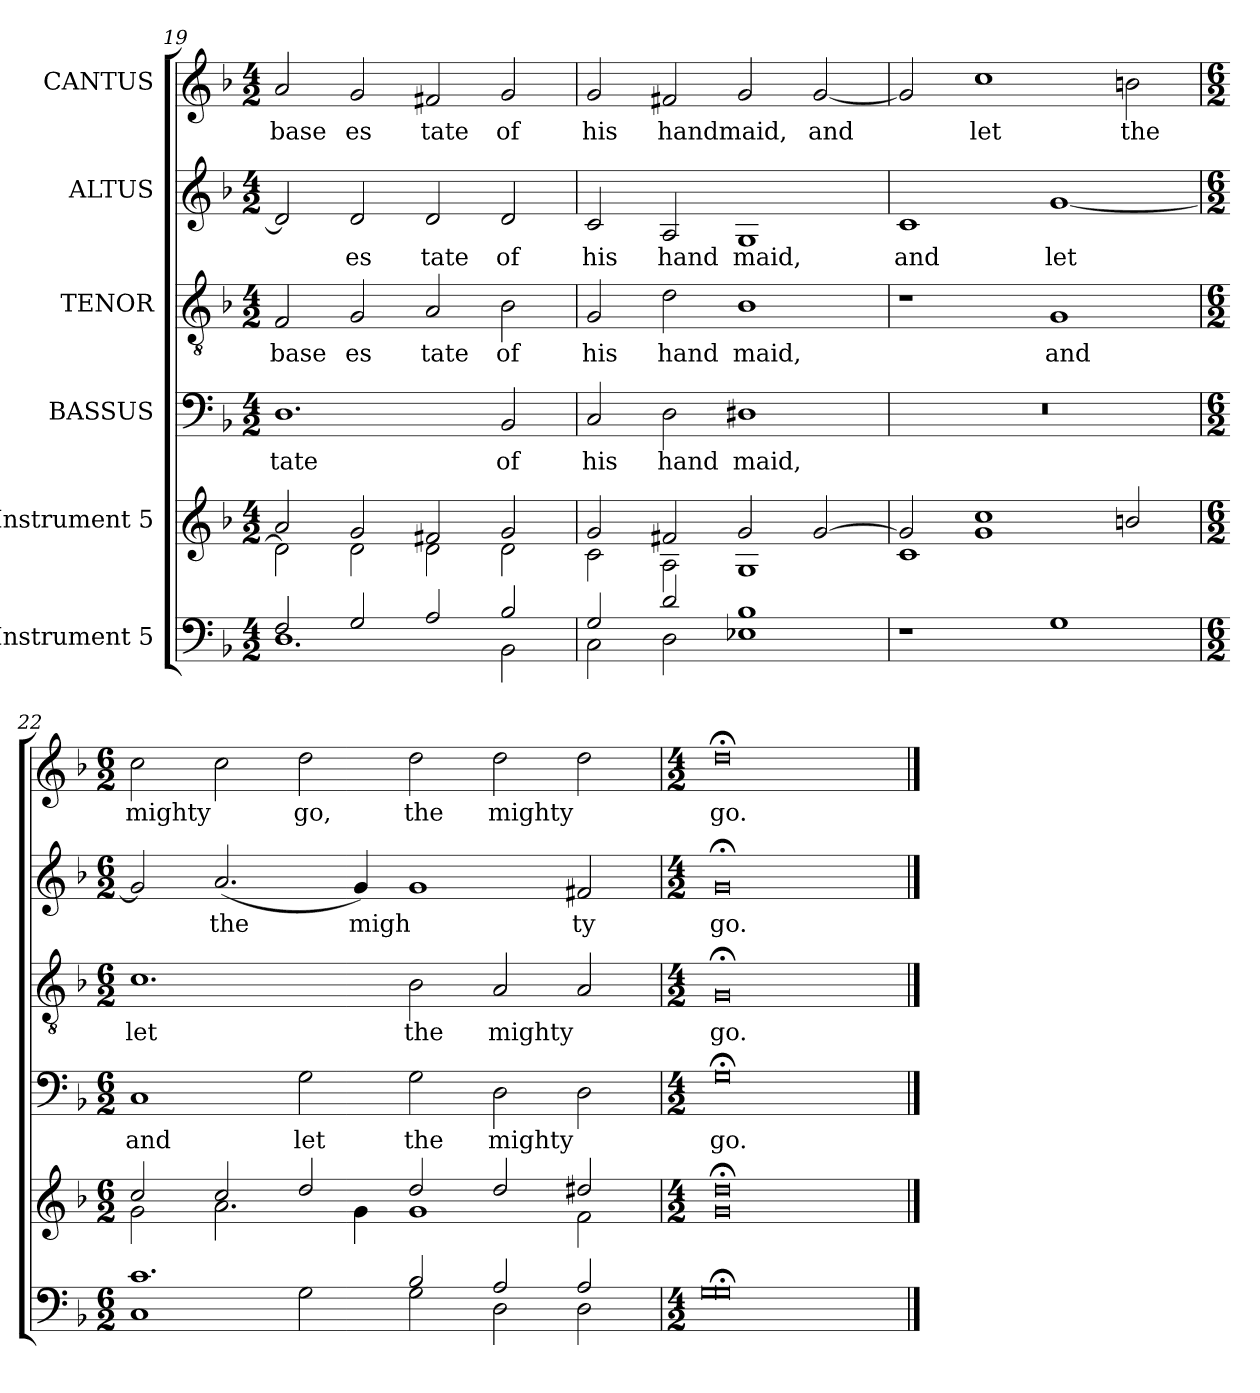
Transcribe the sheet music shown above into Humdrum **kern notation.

**kern	**kern	**kern	**text	**kern	**text	**kern	**text	**kern	**text
*part6	*part5	*part4	*part4	*part3	*part3	*part2	*part2	*part1	*part1
*staff6	*staff5	*staff4	*staff4	*staff3	*staff3	*staff2	*staff2	*staff1	*staff1
*I"Instrument 5	*I"Instrument 5	*I"BASSUS	*	*I"TENOR	*	*I"ALTUS	*	*I"CANTUS	*
*clefF4	*clefG2	*clefF4	*	*clefGv2	*	*clefG2	*	*clefG2	*
*	*	*ITrd-3c-5	*	*ITrd-3c-5	*	*ITrd-3c-5	*	*ITrd-3c-5	*
*k[b-]	*k[b-]	*k[b-e-]	*	*k[b-e-]	*	*k[b-e-]	*	*k[b-e-]	*
*F:	*F:	*B-:	*	*B-:	*	*B-:	*	*B-:	*
*M4/2	*M4/2	*M4/2	*	*M4/2	*	*M4/2	*	*M4/2	*
=19	=19	=19	=19	=19	=19	=19	=19	=19	=19
*^	*^	*	*	*	*	*	*	*	*
!	!	!	!	!	!LO:LY:b:cj	!	!LO:LY:b:cj	!	!LO:LY:b:cj	!	!LO:LY:b:cj
2F/	1.D	2d\]	2a/	1.G	tate	2B-/	base	2g/]	.	2dd/	base
!	!	!	!	!	!	!	!LO:LY:b:cj	!	!LO:LY:b:cj	!	!LO:LY:b:cj
2G/	.	2d\	2g/	.	.	2c/	es	2g/	es	2cc/	es
!	!	!	!	!	!	!	!LO:LY:b:cj	!	!LO:LY:b:cj	!	!LO:LY:b:cj
2A/	.	2d\	2f#X/	.	.	2d/	tate	2g/	tate	2bn/	tate
!	!	!	!	!	!LO:LY:b:cj	!	!LO:LY:b:cj	!	!LO:LY:b:cj	!	!LO:LY:b:cj
2B-/	2BB-\	2g/	2d\	2E-/	of	2e-\	of	2g/	of	2cc/	of
=20	=20	=20	=20	=20	=20	=20	=20	=20	=20	=20	=20
!	!	!	!	!	!LO:LY:b:cj	!	!LO:LY:b:cj	!	!LO:LY:b:cj	!	!LO:LY:b:cj
2G/	2C\	2g/	2c\	2F/	his	2c/	his	2f/	his	2cc/	his
!	!	!	!	!	!LO:LY:b:cj	!	!LO:LY:b:cj	!	!LO:LY:b:cj	!	!LO:LY:b:cj
2d/	2D\	2f#X/	2A\	2G\	hand	2g\	hand	2d/	hand	2bn/	handmaid,
!	!	!	!	!	!LO:LY:b:cj	!	!LO:LY:b:cj	!	!LO:LY:b:cj	!	!LO:LY:b:cj
1B-	1E-X	2g/	1G	1G#X	maid,	1e-	maid,	1c	maid,	2cc/	.
!	!	!	!	!	!	!	!	!	!	!	!LO:LY:b:cj
.	.	[>2g/	.	.	.	.	.	.	.	[<2cc/	and
*v	*v	*	*	*	*	*	*	*	*	*	*
=21	=21	=21	=21	=21	=21	=21	=21	=21	=21	=21
!	!	!	!	!	!	!	!	!LO:LY:b:cj	!	!LO:LY:b:cj
1r	2g/]	1c	0r	.	1r	.	1f	and	2cc/]	.
!	!	!	!	!	!	!	!	!	!	!LO:LY:b:cj
.	1cc 1g	.	.	.	.	.	.	.	1ff	let
!	!	!	!	!	!	!LO:LY:b:cj	!	!LO:LY:b:cj	!	!
1G	.	1ryy	.	.	1c	and	[<1cc	let	.	.
!	!	!	!	!	!	!	!	!	!	!LO:LY:b:cj
.	2bn/	.	.	.	.	.	.	.	2een\	the
=22	=22	=22	=22	=22	=22	=22	=22	=22	=22	=22
*M6/2	*M6/2	*	*M6/2	*	*M6/2	*	*M6/2	*	*M6/2	*
*^	*	*	*	*	*	*	*	*	*	*
!	!	!	!	!	!LO:LY:b:cj	!	!LO:LY:b:cj	!	!LO:LY:b:cj	!	!LO:LY:b:cj
1.c	1C	2cc/	2g\	1F	and	1.f	let	2cc/]	.	2ff\	mighty
!	!	!	!	!	!	!	!	!	!LO:LY:b:cj	!	!LO:LY:b:cj
.	.	2cc/	2.a\	.	.	.	.	(<2.dd/	the	2ff\	.
!	!	!	!	!	!LO:LY:b:cj	!	!	!	!	!	!LO:LY:b:cj
.	2G\	2dd/	.	2c\	let	.	.	.	.	2gg\	go,
!	!	!	!	!	!	!	!	!	!LO:LY:b:cj	!	!
.	.	.	4g\	.	.	.	.	4cc/)	migh	.	.
!	!	!	!	!	!LO:LY:b:cj	!	!LO:LY:b:cj	!	!LO:LY:b:cj	!	!LO:LY:b:cj
2B-/	2G\	2dd/	1g	2c\	the	2e-\	the	1cc	.	2gg\	the
!	!	!	!	!	!LO:LY:b:cj	!	!LO:LY:b:cj	!	!	!	!LO:LY:b:cj
2A/	2D\	2dd/	.	2G\	mighty	2d/	mighty	.	.	2gg\	mighty
!	!	!	!	!	!LO:LY:b:cj	!	!LO:LY:b:cj	!	!LO:LY:b:cj	!	!LO:LY:b:cj
2A/	2D\	2dd#/	2f\	2G\	.	2d/	.	2b/	ty	2gg\	.
*v	*v	*	*	*	*	*	*	*	*	*	*
*	*v	*v	*	*	*	*	*	*	*	*
=23	=23	=23	=23	=23	=23	=23	=23	=23	=23
*M4/2	*M4/2	*M4/2	*	*M4/2	*	*M4/2	*	*M4/2	*
*^	*^	*	*	*	*	*	*	*	*
!	!	!	!	!	!LO:LY:b:cj	!	!LO:LY:b:cj	!	!LO:LY:b:cj	!	!LO:LY:b:cj
*v	*v	*	*	*	*	*	*	*	*	*	*
*	*v	*v	*	*	*	*	*	*	*	*
0G;< 0G;<	0g;< 0dd;<	0c;<	go.	0c;<	go.	0cc;<	go.	0gg;<	go.
==	==	==	==	==	==	==	==	==	==
*-	*-	*-	*-	*-	*-	*-	*-	*-	*-
